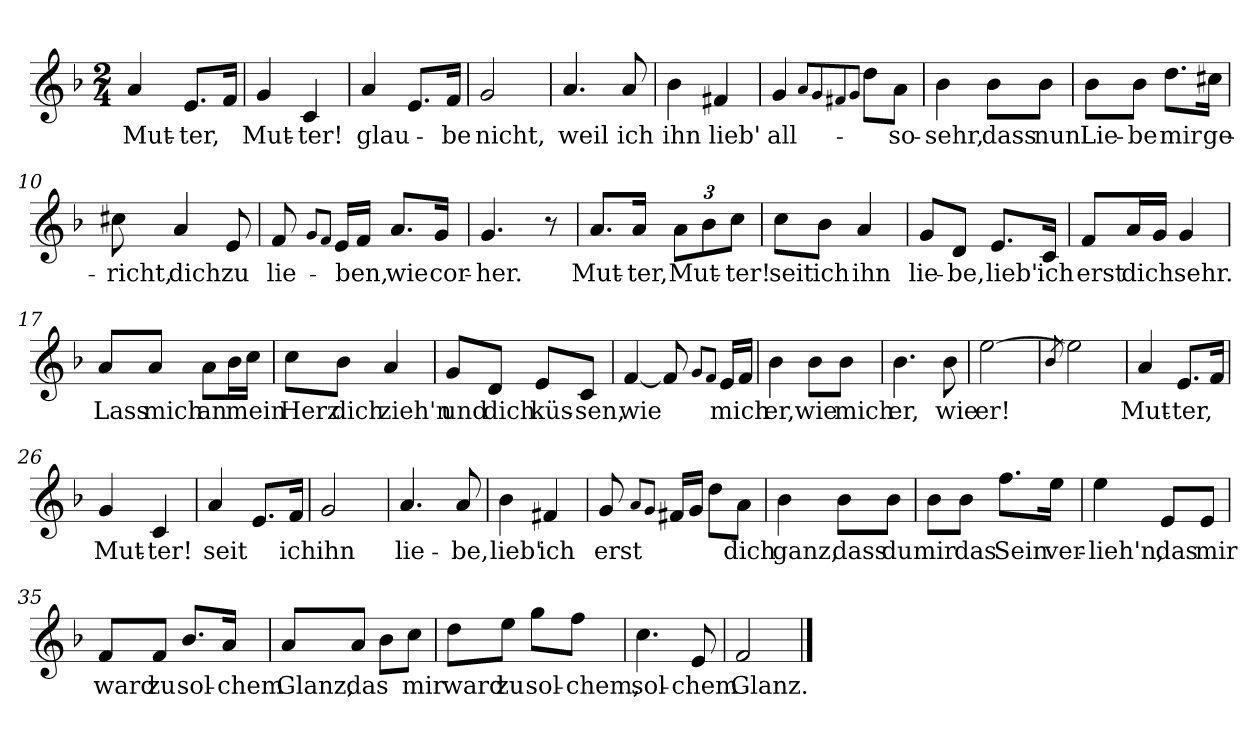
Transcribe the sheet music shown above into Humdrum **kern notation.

**kern	**text
*part1	*part1
*staff1	*staff1
*clefG2	*
*k[b-]	*
*M2/4	*
=1	=1
!	!LO:LY:b
4a/	Mut-
!	!LO:LY:b
8.e/L	-ter,
16f/Jk	.
=2	=2
!	!LO:LY:b
4g/	Mut-
!	!LO:LY:b
4c/	-ter!
=3	=3
!	!LO:LY:b
4a/	glau-
8.e/L	.
!	!LO:LY:b
16f/Jk	-be
=4	=4
!	!LO:LY:b
2g/	nicht,
=5	=5
!	!LO:LY:b
4.a/	weil
!	!LO:LY:b
8a/	ich
=6	=6
!	!LO:LY:b
4b-\	ihn
!	!LO:LY:b
4f#X/	lieb'
=7	=7
!	!LO:LY:b
4g/	all-
8qa/L	.
8qg/	.
8qf#X/	.
8qg/J	.
8dd\L	.
!	!LO:LY:b
8a\J	-so-
=8	=8
!	!LO:LY:b
4b-\	-sehr,
!	!LO:LY:b
8b-\L	dass
!	!LO:LY:b
8b-\J	nun
=9	=9
!	!LO:LY:b
8b-\L	Lie-
!	!LO:LY:b
8b-\J	-be
!	!LO:LY:b
8.dd\L	mir
!	!LO:LY:b
16cc#X\Jk	ge-
!!LO:LB:g=z
=10	=10
!	!LO:LY:b
8cc#X\	-richt,
!	!LO:LY:b
4a/	dich
!	!LO:LY:b
8e/	zu
=11	=11
!	!LO:LY:b
8f/	lie-
8qg/L	.
8qf/J	.
16e/LL	.
!	!LO:LY:b
16f/JJ	ben,
!	!LO:LY:b
8.a/L	wie
!	!LO:LY:b
16g/Jk	cor-
=12	=12
!	!LO:LY:b
4.g/	-her.
8r	.
=13	=13
!	!LO:LY:b
8.a/L	Mut-
!	!LO:LY:b
16a/Jk	-ter,
!	!LO:LY:b
12a\L	Mut-
12b-\	.
!	!LO:LY:b
12cc\J	-ter!
=14	=14
!	!LO:LY:b
8cc\L	seit
!	!LO:LY:b
8b-\J	ich
!	!LO:LY:b
4a/	ihn
=15	=15
!	!LO:LY:b
8g/L	lie-
!	!LO:LY:b
8d/J	-be,
!	!LO:LY:b
8.e/L	lieb'
!	!LO:LY:b
16c/Jk	ich
=16	=16
!	!LO:LY:b
8f/L	erst
!	!LO:LY:b
16a/L	dich
16g/JJ	.
!	!LO:LY:b
4g/	sehr.
!!LO:LB:g=z
=17	=17
!	!LO:LY:b
8a/L	Lass
!	!LO:LY:b
8a/J	mich
!	!LO:LY:b
8a\L	an
16b-\L	.
!	!LO:LY:b
16cc\JJ	mein
=18	=18
!	!LO:LY:b
8cc\L	Herz
!	!LO:LY:b
8b-\J	dich
!	!LO:LY:b
4a/	zieh'n
=19	=19
!	!LO:LY:b
8g/L	und
!	!LO:LY:b
8d/J	dich
!	!LO:LY:b
8e/L	küs-
!	!LO:LY:b
8c/J	-sen,
=20	=20
!	!LO:LY:b
[4f/	wie
8f/]	.
8qg/L	.
8qf/J	.
!	!LO:LY:b
16e/LL	mich
16f/JJ	.
=21	=21
!	!LO:LY:b
4b-\	er,
!	!LO:LY:b
8b-\L	wie
!	!LO:LY:b
8b-\J	mich
=22	=22
!	!LO:LY:b
4.b-\	er,
!	!LO:LY:b
8b-\	wie
=23	=23
!	!LO:LY:b
[2ee\	er!
=24	=24
8qb-/	.
2ee\]	.
!!LO:LB:g=z
=25	=25
!	!LO:LY:b
4a/	Mut-
!	!LO:LY:b
8.e/L	-ter,
16f/Jk	.
=26	=26
!	!LO:LY:b
4g/	Mut-
!	!LO:LY:b
4c/	-ter!
=27	=27
!	!LO:LY:b
4a/	seit
8.e/L	.
!	!LO:LY:b
16f/Jk	ich
=28	=28
!	!LO:LY:b
2g/	ihn
=29	=29
!	!LO:LY:b
4.a/	lie-
!	!LO:LY:b
8a/	-be,
=30	=30
!	!LO:LY:b
4b-\	lieb'
!	!LO:LY:b
4f#X/	ich
=31	=31
!	!LO:LY:b
8g/	erst
8qa/L	.
8qg/J	.
16f#X/LL	.
16g/JJ	.
8dd\L	.
!	!LO:LY:b
8a\J	dich
=32	=32
!	!LO:LY:b
4b-\	ganz,
!	!LO:LY:b
8b-\L	dass
!	!LO:LY:b
8b-\J	du
=33	=33
!	!LO:LY:b
8b-\L	mir
!	!LO:LY:b
8b-\J	das
!	!LO:LY:b
8.ff\L	Sein
!	!LO:LY:b
16ee\Jk	ver-
!!LO:LB:g=z
=34	=34
!	!LO:LY:b
4ee\	lieh'n,
!	!LO:LY:b
8e/L	das
!	!LO:LY:b
8e/J	mir
=35	=35
!	!LO:LY:b
8f/L	ward
!	!LO:LY:b
8f/J	zu
!	!LO:LY:b
8.b-/L	sol-
!	!LO:LY:b
16a/Jk	chem
=36	=36
!	!LO:LY:b
8a/L	Glanz,
!	!LO:LY:b
8a/J	das
8b-\L	.
!	!LO:LY:b
8cc\J	mir
=37	=37
!	!LO:LY:b
8dd\L	ward
!	!LO:LY:b
8ee\J	zu
!	!LO:LY:b
8gg\L	sol-
!	!LO:LY:b
8ff\J	-chem,
=38	=38
!	!LO:LY:b
4.cc\	sol-
!	!LO:LY:b
8e/	-chem
=39	=39
!	!LO:LY:b
2f/	Glanz.
==	==
*-	*-
